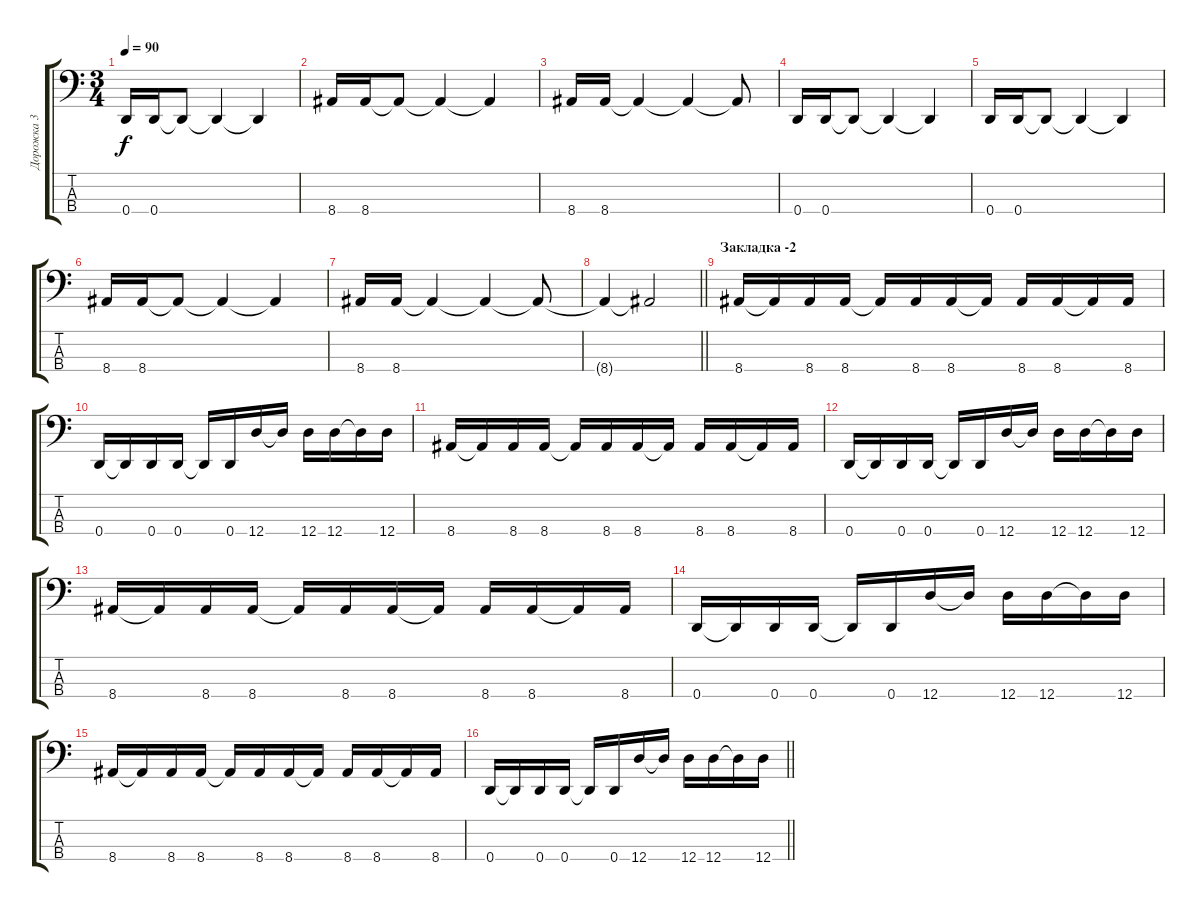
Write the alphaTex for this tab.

\track ("Дорожка 3" "Дорожка 3") {instrument electricbasspick}
\staff {score tabs}
\tuning (G2 D2 A1 D1) {hide}
\ts (3 4)
\tempo 90
\clef f4
\ks c
0.4.16{dy f} 0.4.16 0.4{t}.8 0.4{t}.4 0.4{t}.4 |
8.4.16 8.4.16 8.4{t}.8 8.4{t}.4 8.4{t}.4 |
8.4.16 8.4.16 8.4{t}.4 8.4{t}.4 8.4{t}.8 |
0.4.16 0.4.16 0.4{t}.8 0.4{t}.4 0.4{t}.4 |
0.4.16 0.4.16 0.4{t}.8 0.4{t}.4 0.4{t}.4 |
8.4.16 8.4.16 8.4{t}.8 8.4{t}.4 8.4{t}.4 |
8.4.16 8.4.16 8.4{t}.4 8.4{t}.4 8.4{t}.8 |
\barLineRight lightlight
8.4{t}.4 8.4{t}.2 |
\section ("" "Закладка -2")
8.4.16 8.4{t}.16 8.4.16 8.4.16 8.4{t}.16 8.4.16 8.4.16 8.4{t}.16 8.4.16 8.4.16 8.4{t}.16 8.4.16 |
0.4.16 0.4{t}.16 0.4.16 0.4.16 0.4{t}.16 0.4.16 12.4.16 12.4{t}.16 12.4.16 12.4.16 12.4{t}.16 12.4.16 |
8.4.16 8.4{t}.16 8.4.16 8.4.16 8.4{t}.16 8.4.16 8.4.16 8.4{t}.16 8.4.16 8.4.16 8.4{t}.16 8.4.16 |
0.4.16 0.4{t}.16 0.4.16 0.4.16 0.4{t}.16 0.4.16 12.4.16 12.4{t}.16 12.4.16 12.4.16 12.4{t}.16 12.4.16 |
8.4.16 8.4{t}.16 8.4.16 8.4.16 8.4{t}.16 8.4.16 8.4.16 8.4{t}.16 8.4.16 8.4.16 8.4{t}.16 8.4.16 |
0.4.16 0.4{t}.16 0.4.16 0.4.16 0.4{t}.16 0.4.16 12.4.16 12.4{t}.16 12.4.16 12.4.16 12.4{t}.16 12.4.16 |
8.4.16 8.4{t}.16 8.4.16 8.4.16 8.4{t}.16 8.4.16 8.4.16 8.4{t}.16 8.4.16 8.4.16 8.4{t}.16 8.4.16 |
\barLineRight lightlight
0.4.16 0.4{t}.16 0.4.16 0.4.16 0.4{t}.16 0.4.16 12.4.16 12.4{t}.16 12.4.16 12.4.16 12.4{t}.16 12.4.16
